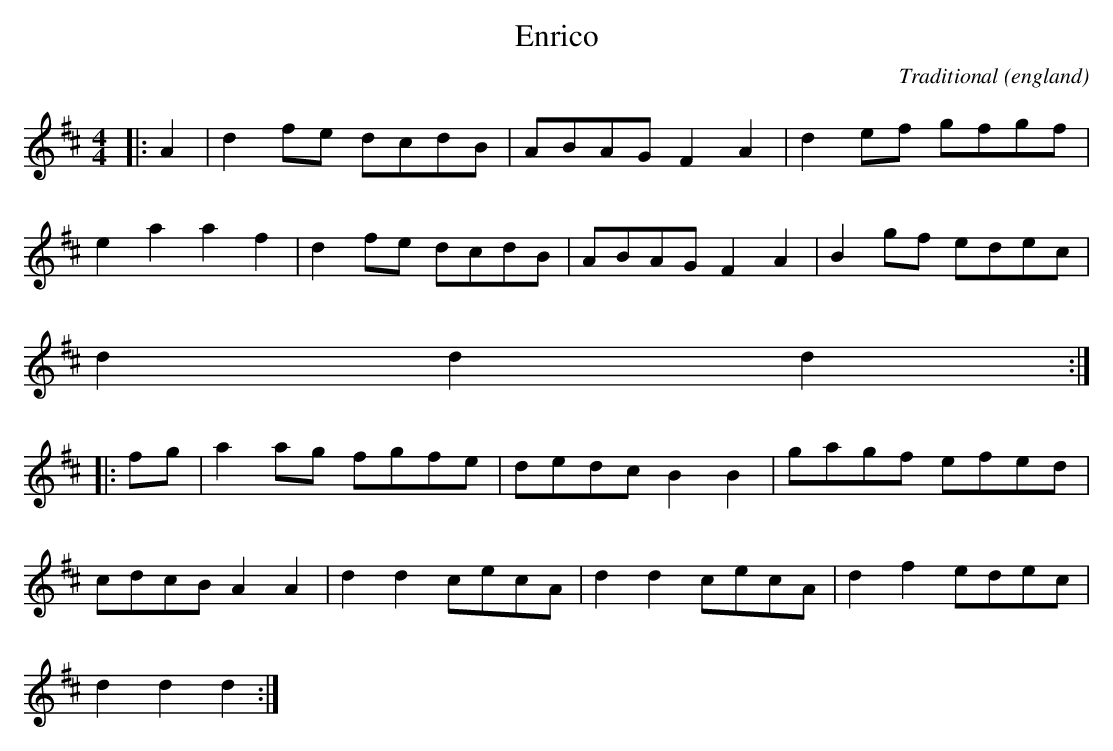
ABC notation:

X:1
T:Enrico
O:england
C:Traditional
M:4/4
L:1/8
K:D
|:A2|d2fe dcdB|ABAG F2A2|d2ef gfgf|
e2a2a2f2|d2fe dcdB|ABAG F2A2|B2gf edec|
d2d2d2:|
|:fg|a2ag fgfe|dedc B2B2|gagf efed|
cdcB A2A2|d2d2cecA|d2d2cecA|d2f2edec|
d2d2d2:|
